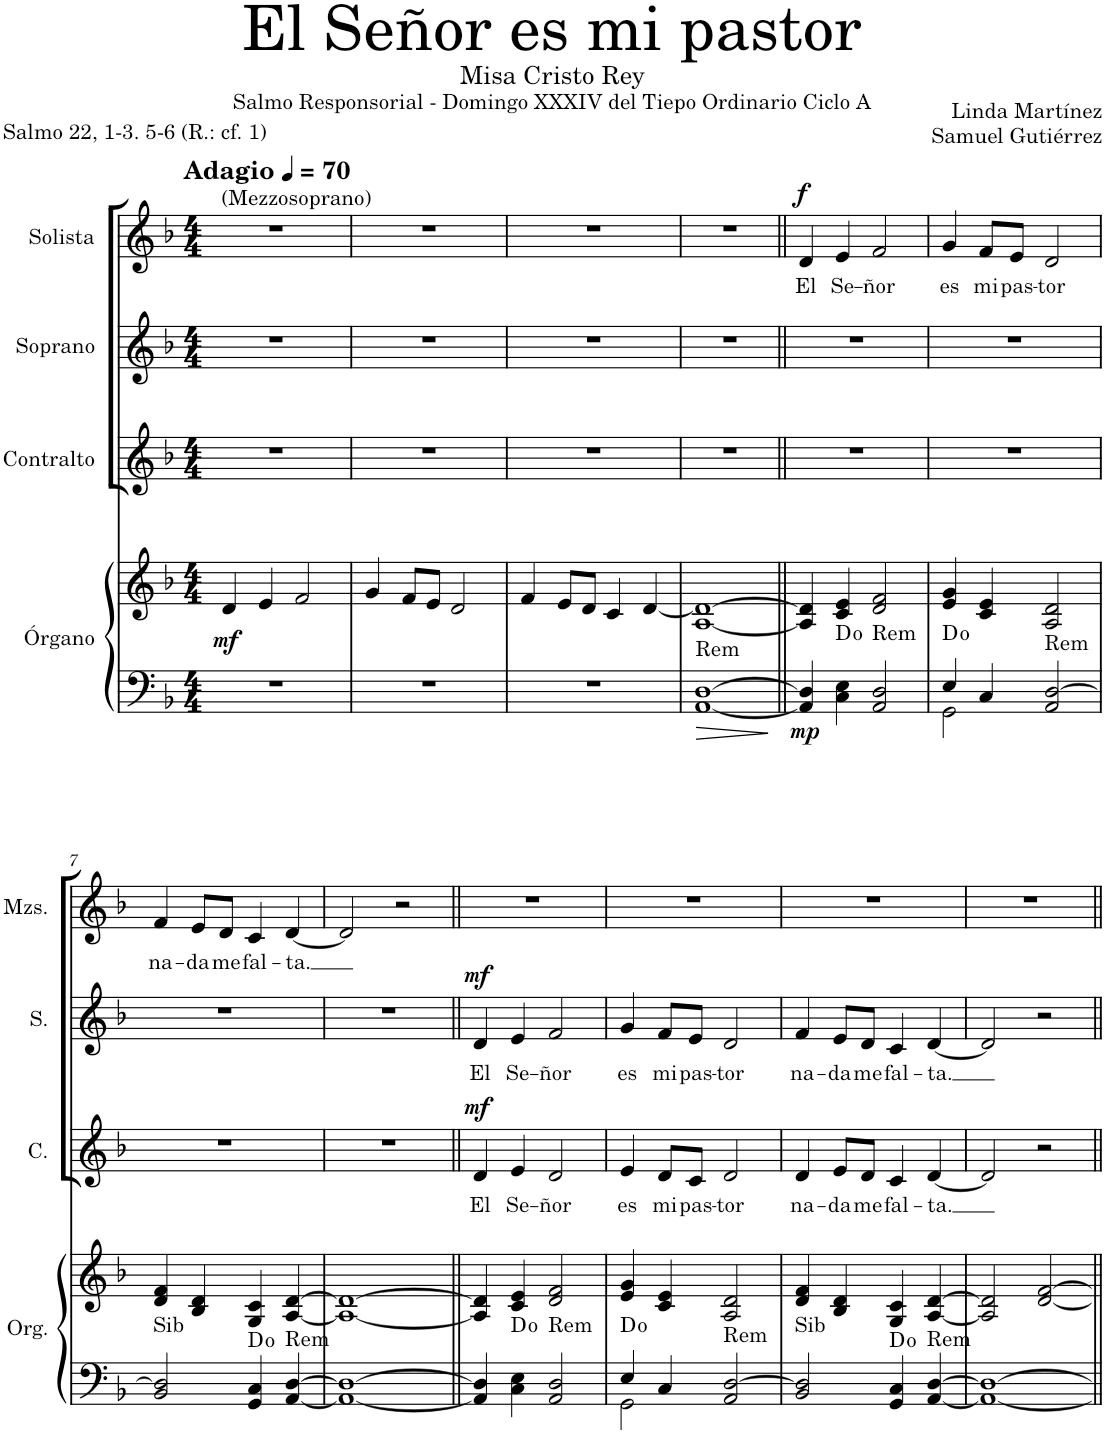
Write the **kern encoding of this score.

**kern	**kern	**dynam	**harte	**kern	**text	**dynam	**kern	**text	**dynam	**kern	**text	**dynam
*part4	*part4	*part4	*part4	*part3	*part3	*part3	*part2	*part2	*part2	*part1	*part1	*part1
*staff5	*staff4	*staff4/5	*	*staff3	*staff3	*staff3	*staff2	*staff2	*staff2	*staff1	*staff1	*staff1
*I"Órgano	*	*	*	*I"Contralto	*	*	*I"Soprano	*	*	*I"Solista	*	*
*	*	*	*	*I'C.	*	*	*I'S.	*	*	*	*	*
*clefF4	*clefG2	*	*	*clefG2	*	*	*clefG2	*	*	*clefG2	*	*
*k[b-]	*k[b-]	*	*	*k[b-]	*	*	*k[b-]	*	*	*k[b-]	*	*
*M4/4	*M4/4	*	*	*M4/4	*	*	*M4/4	*	*	*M4/4	*	*
*MM70	*MM70	*	*	*MM70	*	*	*MM70	*	*	*MM70	*	*
=1	=1	=1	=1	=1	=1	=1	=1	=1	=1	=1	=1	=1
!	!	!	!	!	!	!	!	!	!	!LO:TX:a:B:t=Adagio	!	!
!	!	!	!	!	!	!	!	!	!	!LO:TX:a:t=(Mezzosoprano)	!	!
!	!	!LO:DY:b	!	!	!	!	!	!	!	!	!	!
1r	4d/	mf	.	1r	.	.	1r	.	.	1r	.	.
.	4e/	.	.	.	.	.	.	.	.	.	.	.
.	2f/	.	.	.	.	.	.	.	.	.	.	.
=2	=2	=2	=2	=2	=2	=2	=2	=2	=2	=2	=2	=2
1r	4g/	.	.	1r	.	.	1r	.	.	1r	.	.
.	8f/L	.	.	.	.	.	.	.	.	.	.	.
.	8e/J	.	.	.	.	.	.	.	.	.	.	.
.	2d/	.	.	.	.	.	.	.	.	.	.	.
=3	=3	=3	=3	=3	=3	=3	=3	=3	=3	=3	=3	=3
1r	4f/	.	.	1r	.	.	1r	.	.	1r	.	.
.	8e/L	.	.	.	.	.	.	.	.	.	.	.
.	8d/J	.	.	.	.	.	.	.	.	.	.	.
.	4c/	.	.	.	.	.	.	.	.	.	.	.
.	[4d/	.	.	.	.	.	.	.	.	.	.	.
=4	=4	=4	=4	=4	=4	=4	=4	=4	=4	=4	=4	=4
!	!	!	!LO:H:kt=Rem	!	!	!	!	!	!	!	!	!
[1AA [1D	[1A 1d_	.	N	1r	.	.	1r	.	.	1r	.	.
=5||	=5||	=5||	=5||	=5||	=5||	=5||	=5||	=5||	=5||	=5||	=5||	=5||
!	!	!LO:DY:b=2	!	!	!	!	!	!	!	!	!LO:LY:b	!LO:DY:a
4AA/] 4D/]	4A/] 4d/]	mp	.	1r	.	.	1r	.	.	4d/	El	f
!	!	!	!	!	!	!	!	!	!	!	!LO:LY:b	!
4C\ 4E\	4c/ 4e/	.	D:dim	.	.	.	.	.	.	4e/	Se-	.
!	!	!	!LO:H:kt=Rem	!	!	!	!	!	!	!	!LO:LY:b	!
2AA/ 2D/	2d/ 2f/	.	N	.	.	.	.	.	.	2f/	-ñor	.
=6	=6	=6	=6	=6	=6	=6	=6	=6	=6	=6	=6	=6
*^	*	*	*	*	*	*	*	*	*	*	*	*
!	!	!	!	!	!	!	!	!	!	!	!	!LO:LY:b	!
4E/	2GG\	4e/ 4g/	.	D:dim	1r	.	.	1r	.	.	4g/	es	.
!	!	!	!	!	!	!	!	!	!	!	!	!LO:LY:b	!
4C/	.	4c/ 4e/	.	.	.	.	.	.	.	.	8f/L	mi	.
!	!	!	!	!	!	!	!	!	!	!	!	!LO:LY:b	!
.	.	.	.	.	.	.	.	.	.	.	8e/J	pas-	.
!	!	!	!	!LO:H:kt=Rem	!	!	!	!	!	!	!	!LO:LY:b	!
2AA/ [2D/	2ryy	2A/ 2d/	.	N	.	.	.	.	.	.	2d/	-tor	.
!!LO:LB:g=z
=7	=7	=7	=7	=7	=7	=7	=7	=7	=7	=7	=7	=7	=7
!	!	!	!	!LO:H:kt=Sib	!	!	!	!	!	!	!	!LO:LY:b	!
*v	*v	*	*	*	*	*	*	*	*	*	*	*	*
2BB-/ 2D/]	4d/ 4f/	.	N	1r	.	.	1r	.	.	4f/	na-	.
!	!	!	!	!	!	!	!	!	!	!	!LO:LY:b	!
.	4B-/ 4d/	.	.	.	.	.	.	.	.	8e/L	-da	.
!	!	!	!	!	!	!	!	!	!	!	!LO:LY:b	!
.	.	.	.	.	.	.	.	.	.	8d/J	me	.
!	!	!	!	!	!	!	!	!	!	!	!LO:LY:b	!
4GG/ 4C/	4G/ 4c/	.	D:dim	.	.	.	.	.	.	4c/	fal-	.
!	!	!	!LO:H:kt=Rem	!	!	!	!	!	!	!	!LO:LY:b	!
[4AA/ [4D/	[4A/ [4d/	.	N	.	.	.	.	.	.	[4d/	-ta.	.
=8	=8	=8	=8	=8	=8	=8	=8	=8	=8	=8	=8	=8
1AA_ 1D_	1A_ 1d_	.	.	1r	.	.	1r	.	.	2d/]	.	.
.	.	.	.	.	.	.	.	.	.	2r	.	.
=9||	=9||	=9||	=9||	=9||	=9||	=9||	=9||	=9||	=9||	=9||	=9||	=9||
!	!	!	!	!	!LO:LY:b	!LO:DY:a	!	!LO:LY:b	!LO:DY:a	!	!	!
4AA/] 4D/]	4A/] 4d/]	.	.	4d/	El	mf	4d/	El	mf	1r	.	.
!	!	!	!	!	!LO:LY:b	!	!	!LO:LY:b	!	!	!	!
4C\ 4E\	4c/ 4e/	.	D:dim	4e/	Se-	.	4e/	Se-	.	.	.	.
!	!	!	!LO:H:kt=Rem	!	!LO:LY:b	!	!	!LO:LY:b	!	!	!	!
2AA/ 2D/	2d/ 2f/	.	N	2d/	-ñor	.	2f/	-ñor	.	.	.	.
=10	=10	=10	=10	=10	=10	=10	=10	=10	=10	=10	=10	=10
*^	*	*	*	*	*	*	*	*	*	*	*	*
!	!	!	!	!	!	!LO:LY:b	!	!	!LO:LY:b	!	!	!	!
4E/	2GG\	4e/ 4g/	.	D:dim	4e/	es	.	4g/	es	.	1r	.	.
!	!	!	!	!	!	!LO:LY:b	!	!	!LO:LY:b	!	!	!	!
4C/	.	4c/ 4e/	.	.	8d/L	mi	.	8f/L	mi	.	.	.	.
!	!	!	!	!	!	!LO:LY:b	!	!	!LO:LY:b	!	!	!	!
.	.	.	.	.	8c/J	pas-	.	8e/J	pas-	.	.	.	.
!	!	!	!	!LO:H:kt=Rem	!	!LO:LY:b	!	!	!LO:LY:b	!	!	!	!
2AA/ [2D/	2ryy	2A/ 2d/	.	N	2d/	-tor	.	2d/	-tor	.	.	.	.
=11	=11	=11	=11	=11	=11	=11	=11	=11	=11	=11	=11	=11	=11
!	!	!	!	!LO:H:kt=Sib	!	!LO:LY:b	!	!	!LO:LY:b	!	!	!	!
*v	*v	*	*	*	*	*	*	*	*	*	*	*	*
2BB-/ 2D/]	4d/ 4f/	.	N	4d/	na-	.	4f/	na-	.	1r	.	.
!	!	!	!	!	!LO:LY:b	!	!	!LO:LY:b	!	!	!	!
.	4B-/ 4d/	.	.	8e/L	-da	.	8e/L	-da	.	.	.	.
!	!	!	!	!	!LO:LY:b	!	!	!LO:LY:b	!	!	!	!
.	.	.	.	8d/J	me	.	8d/J	me	.	.	.	.
!	!	!	!	!	!LO:LY:b	!	!	!LO:LY:b	!	!	!	!
4GG/ 4C/	4G/ 4c/	.	D:dim	4c/	fal-	.	4c/	fal-	.	.	.	.
!	!	!	!LO:H:kt=Rem	!	!LO:LY:b	!	!	!LO:LY:b	!	!	!	!
[4AA/ [4D/	[4A/ [4d/	.	N	[4d/	-ta.	.	[4d/	-ta.	.	.	.	.
=12	=12	=12	=12	=12	=12	=12	=12	=12	=12	=12	=12	=12
1AA_ 1D_	2A/] 2d/]	.	.	2d/]	.	.	2d/]	.	.	1r	.	.
.	[2d/ [2f/	.	.	2r	.	.	2r	.	.	.	.	.
=||	=||	=||	=||	=||	=||	=||	=||	=||	=||	=||	=||	=||
*-	*-	*-	*-	*-	*-	*-	*-	*-	*-	*-	*-	*-
